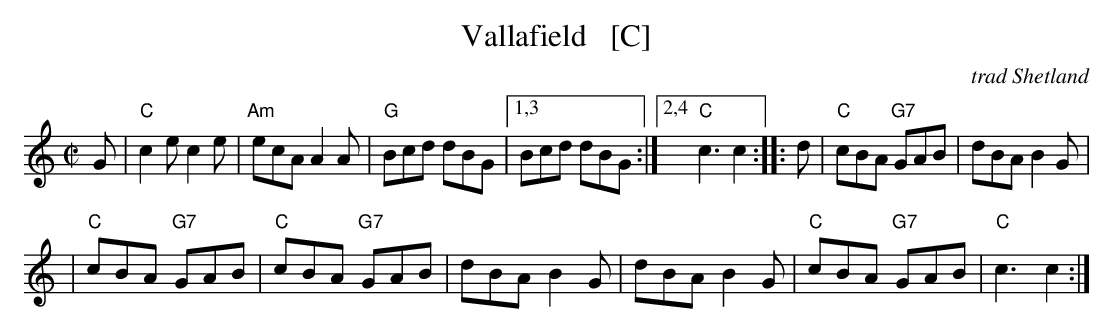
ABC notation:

X:1
T: Vallafield   [C]
C: trad Shetland
M: C|
L: 1/8
K: C
G \
| "C"c2e c2e | "Am"ecA A2A | "G"Bcd dBG |1,3 Bcd dBG :|2,4 "C"c3 c2 :: d | "C"cBA "G7"GAB | dBA B2G |
| "C"cBA "G7"GAB | "C"cBA "G7"GAB | dBA B2G | dBA B2G | "C"cBA "G7"GAB |"C"c3 c2 :|
